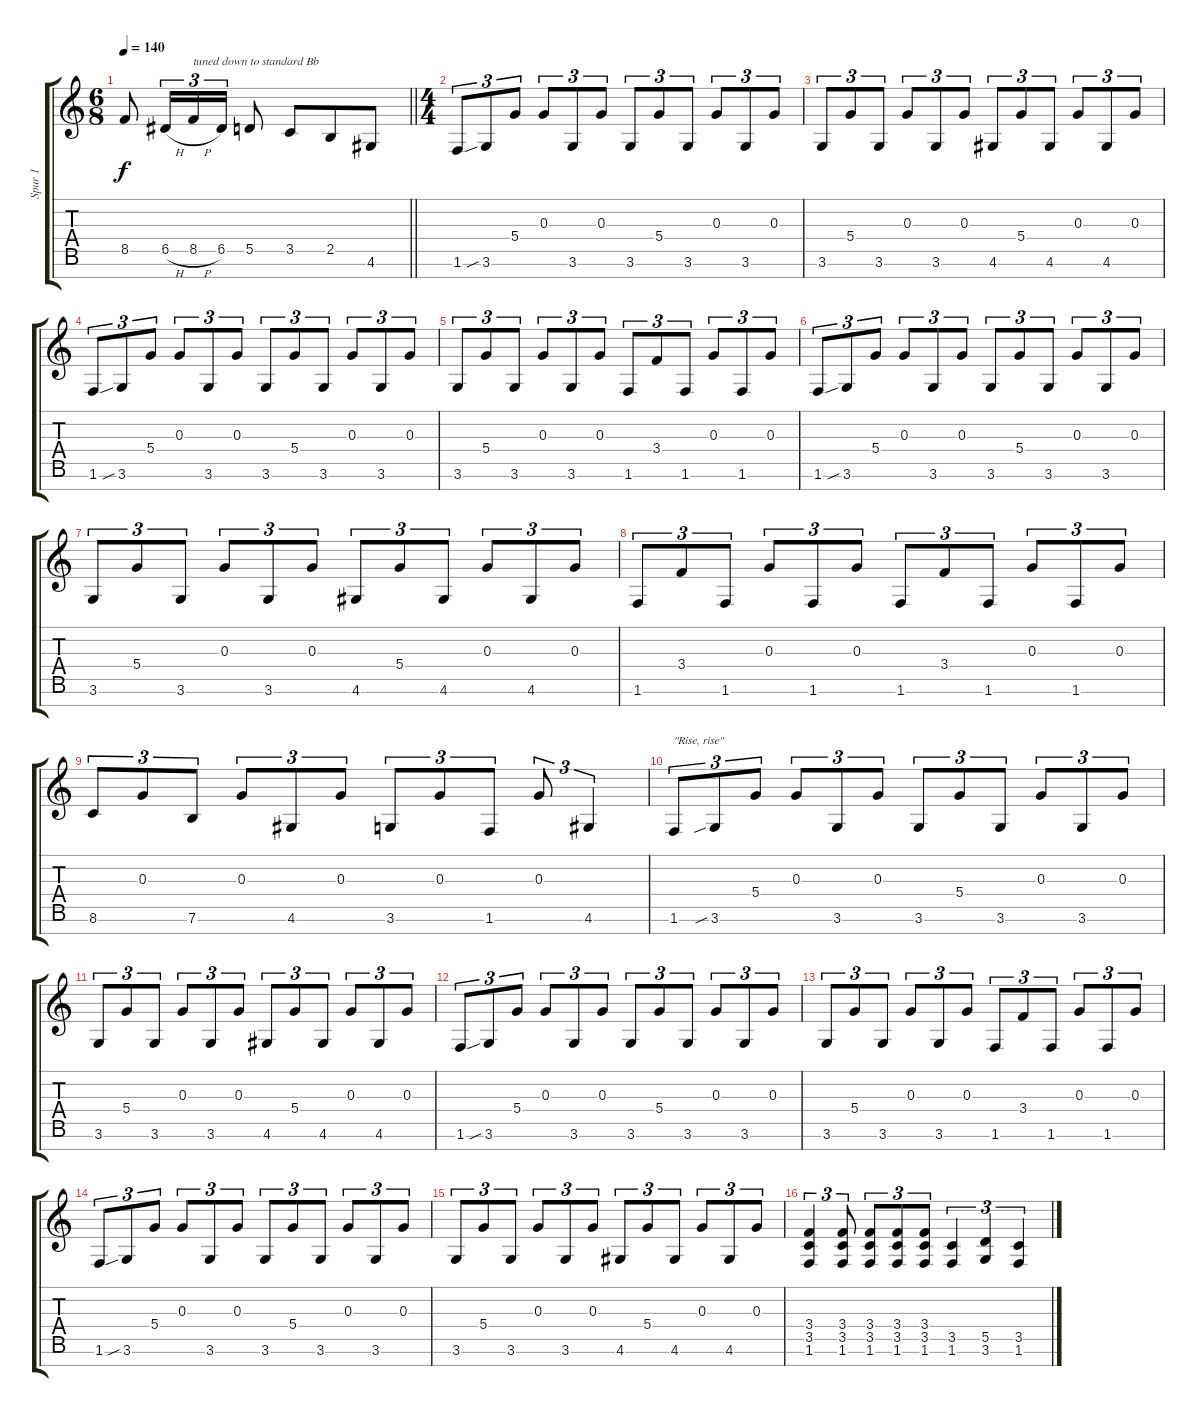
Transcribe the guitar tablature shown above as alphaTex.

\track ("Spur 1" "Spur 1") {instrument acousticguitarsteel}
\staff {score tabs}
\tuning (E4 B3 G3 D3 A2 E2 B1) {hide}
\ts (6 8)
\tempo 140
\clef g2
\barLineRight lightlight
\ks c
8.5.8{dy f instrument acousticguitarsteel} 6.5{h}.16{tu (3 2)} 8.5{h}.16{tu (3 2) txt "tuned down to standard Bb"} 6.5.16{tu (3 2)} 5.5.8 3.5.8 2.5.8 4.6.8 |
\ts (4 4)
1.6.8{tu (3 2)} 3.6{sib}.8{tu (3 2)} 5.4.8{tu (3 2)} 0.3.8{tu (3 2)} 3.6.8{tu (3 2)} 0.3.8{tu (3 2)} 3.6.8{tu (3 2)} 5.4.8{tu (3 2)} 3.6.8{tu (3 2)} 0.3.8{tu (3 2)} 3.6.8{tu (3 2)} 0.3.8{tu (3 2)} |
3.6.8{tu (3 2)} 5.4.8{tu (3 2)} 3.6.8{tu (3 2)} 0.3.8{tu (3 2)} 3.6.8{tu (3 2)} 0.3.8{tu (3 2)} 4.6.8{tu (3 2)} 5.4.8{tu (3 2)} 4.6.8{tu (3 2)} 0.3.8{tu (3 2)} 4.6.8{tu (3 2)} 0.3.8{tu (3 2)} |
1.6.8{tu (3 2)} 3.6{sib}.8{tu (3 2)} 5.4.8{tu (3 2)} 0.3.8{tu (3 2)} 3.6.8{tu (3 2)} 0.3.8{tu (3 2)} 3.6.8{tu (3 2)} 5.4.8{tu (3 2)} 3.6.8{tu (3 2)} 0.3.8{tu (3 2)} 3.6.8{tu (3 2)} 0.3.8{tu (3 2)} |
3.6.8{tu (3 2)} 5.4.8{tu (3 2)} 3.6.8{tu (3 2)} 0.3.8{tu (3 2)} 3.6.8{tu (3 2)} 0.3.8{tu (3 2)} 1.6.8{tu (3 2)} 3.4.8{tu (3 2)} 1.6.8{tu (3 2)} 0.3.8{tu (3 2)} 1.6.8{tu (3 2)} 0.3.8{tu (3 2)} |
1.6.8{tu (3 2)} 3.6{sib}.8{tu (3 2)} 5.4.8{tu (3 2)} 0.3.8{tu (3 2)} 3.6.8{tu (3 2)} 0.3.8{tu (3 2)} 3.6.8{tu (3 2)} 5.4.8{tu (3 2)} 3.6.8{tu (3 2)} 0.3.8{tu (3 2)} 3.6.8{tu (3 2)} 0.3.8{tu (3 2)} |
3.6.8{tu (3 2)} 5.4.8{tu (3 2)} 3.6.8{tu (3 2)} 0.3.8{tu (3 2)} 3.6.8{tu (3 2)} 0.3.8{tu (3 2)} 4.6.8{tu (3 2)} 5.4.8{tu (3 2)} 4.6.8{tu (3 2)} 0.3.8{tu (3 2)} 4.6.8{tu (3 2)} 0.3.8{tu (3 2)} |
1.6.8{tu (3 2)} 3.4.8{tu (3 2)} 1.6.8{tu (3 2)} 0.3.8{tu (3 2)} 1.6.8{tu (3 2)} 0.3.8{tu (3 2)} 1.6.8{tu (3 2)} 3.4.8{tu (3 2)} 1.6.8{tu (3 2)} 0.3.8{tu (3 2)} 1.6.8{tu (3 2)} 0.3.8{tu (3 2)} |
8.6.8{tu (3 2)} 0.3.8{tu (3 2)} 7.6.8{tu (3 2)} 0.3.8{tu (3 2)} 4.6.8{tu (3 2)} 0.3.8{tu (3 2)} 3.6.8{tu (3 2)} 0.3.8{tu (3 2)} 1.6.8{tu (3 2)} 0.3.8{tu (3 2)} 4.6.4{tu (3 2)} |
1.6.8{tu (3 2) txt "\"Rise, rise\""} 3.6{sib}.8{tu (3 2)} 5.4.8{tu (3 2)} 0.3.8{tu (3 2)} 3.6.8{tu (3 2)} 0.3.8{tu (3 2)} 3.6.8{tu (3 2)} 5.4.8{tu (3 2)} 3.6.8{tu (3 2)} 0.3.8{tu (3 2)} 3.6.8{tu (3 2)} 0.3.8{tu (3 2)} |
3.6.8{tu (3 2)} 5.4.8{tu (3 2)} 3.6.8{tu (3 2)} 0.3.8{tu (3 2)} 3.6.8{tu (3 2)} 0.3.8{tu (3 2)} 4.6.8{tu (3 2)} 5.4.8{tu (3 2)} 4.6.8{tu (3 2)} 0.3.8{tu (3 2)} 4.6.8{tu (3 2)} 0.3.8{tu (3 2)} |
1.6.8{tu (3 2)} 3.6{sib}.8{tu (3 2)} 5.4.8{tu (3 2)} 0.3.8{tu (3 2)} 3.6.8{tu (3 2)} 0.3.8{tu (3 2)} 3.6.8{tu (3 2)} 5.4.8{tu (3 2)} 3.6.8{tu (3 2)} 0.3.8{tu (3 2)} 3.6.8{tu (3 2)} 0.3.8{tu (3 2)} |
3.6.8{tu (3 2)} 5.4.8{tu (3 2)} 3.6.8{tu (3 2)} 0.3.8{tu (3 2)} 3.6.8{tu (3 2)} 0.3.8{tu (3 2)} 1.6.8{tu (3 2)} 3.4.8{tu (3 2)} 1.6.8{tu (3 2)} 0.3.8{tu (3 2)} 1.6.8{tu (3 2)} 0.3.8{tu (3 2)} |
1.6.8{tu (3 2)} 3.6{sib}.8{tu (3 2)} 5.4.8{tu (3 2)} 0.3.8{tu (3 2)} 3.6.8{tu (3 2)} 0.3.8{tu (3 2)} 3.6.8{tu (3 2)} 5.4.8{tu (3 2)} 3.6.8{tu (3 2)} 0.3.8{tu (3 2)} 3.6.8{tu (3 2)} 0.3.8{tu (3 2)} |
3.6.8{tu (3 2)} 5.4.8{tu (3 2)} 3.6.8{tu (3 2)} 0.3.8{tu (3 2)} 3.6.8{tu (3 2)} 0.3.8{tu (3 2)} 4.6.8{tu (3 2)} 5.4.8{tu (3 2)} 4.6.8{tu (3 2)} 0.3.8{tu (3 2)} 4.6.8{tu (3 2)} 0.3.8{tu (3 2)} |
(3.4 3.5 1.6).4{tu (3 2)} (3.4 3.5 1.6).8{tu (3 2)} (3.4 3.5 1.6).8{tu (3 2)} (3.4 3.5 1.6).8{tu (3 2)} (3.4 3.5 1.6).8{tu (3 2)} (3.5 1.6).4{tu (3 2)} (5.5 3.6).4{tu (3 2)} (3.5 1.6).4{tu (3 2)}
